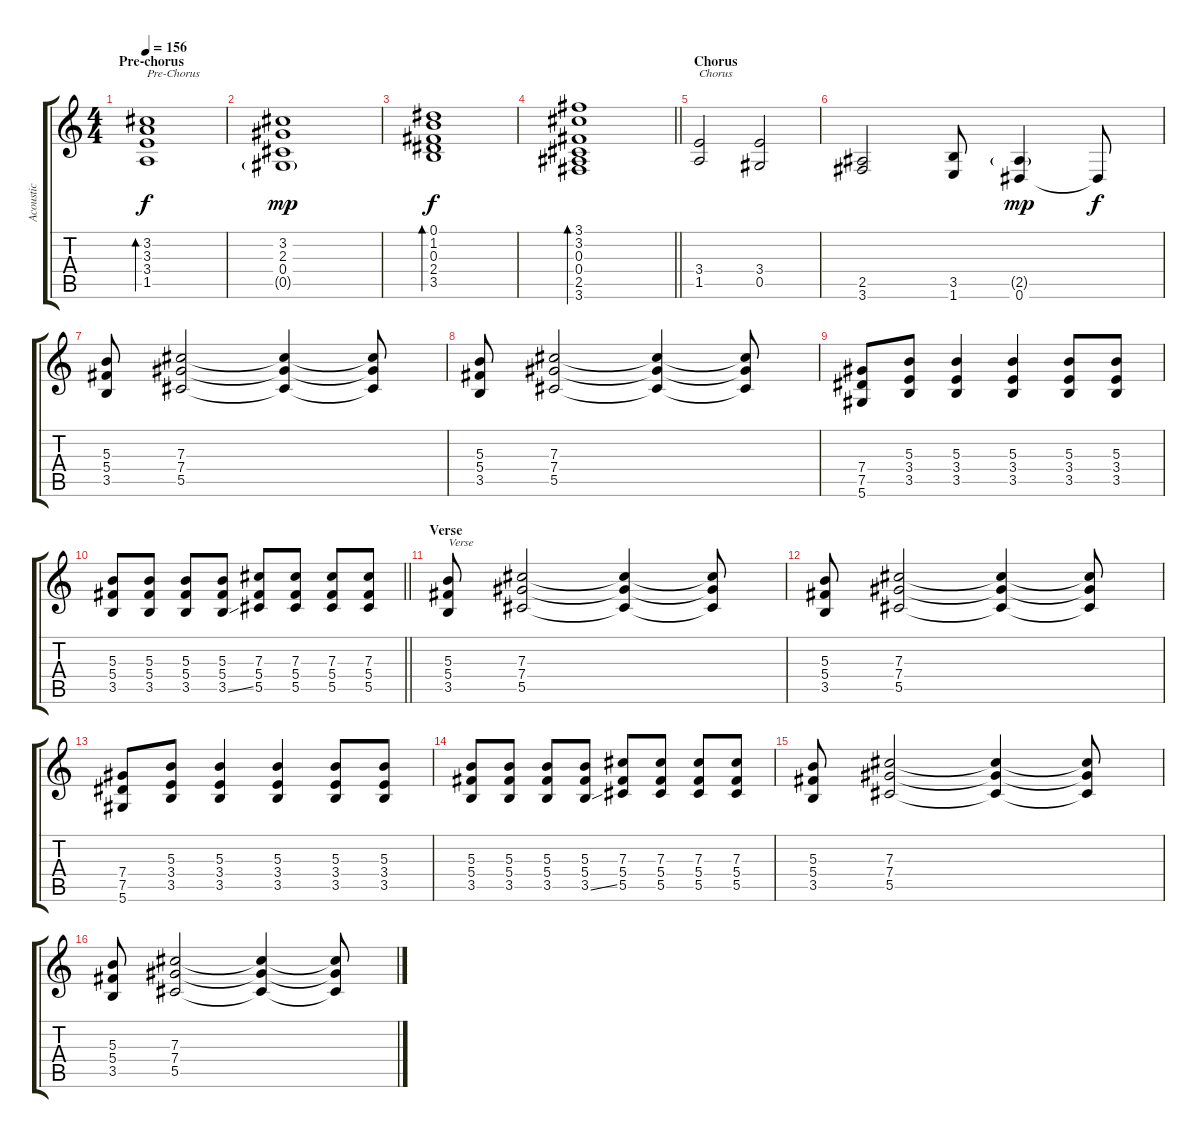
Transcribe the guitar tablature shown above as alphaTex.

\track ("Acoustic" "Acoustic") {instrument acousticguitarsteel}
\staff {score tabs}
\tuning (Eb4 Bb3 Gb3 Db3 Ab2 Eb2) {hide}
\ts (4 4)
\section ("" "Pre-chorus")
\tempo 156
\clef g2
\ks c
(3.2 3.3 3.4 1.5).1{bd 120 txt "Pre-Chorus" dy f} |
(3.2 2.3 0.4 0.5{g}).1{dy mp} |
(0.1 1.2 0.3 2.4 3.5).1{bd 60 dy f} |
\barLineRight lightlight
(3.1 3.2 0.3 0.4 2.5 3.6).1{bd 120} |
\section ("" "Chorus")
(3.4 1.5).2{txt "Chorus"} (3.4 0.5).2 |
(2.5 3.6).2 (3.5 1.6).8 (2.5{g} 0.6).4{dy mp} 0.6{t}.8{dy f} |
(5.3 5.4 3.5).8 (7.3 7.4 5.5).2 (7.3{t} 7.4{t} 5.5{t}).4 (7.3{t} 7.4{t} 5.5{t}).8 |
(5.3 5.4 3.5).8 (7.3 7.4 5.5).2 (7.3{t} 7.4{t} 5.5{t}).4 (7.3{t} 7.4{t} 5.5{t}).8 |
(7.4 7.5 5.6).8 (5.3 3.4 3.5).8 (5.3 3.4 3.5).4 (5.3 3.4 3.5).4 (5.3 3.4 3.5).8 (5.3 3.4 3.5).8 |
\barLineRight lightlight
(5.3 5.4 3.5).8 (5.3 5.4 3.5).8 (5.3 5.4 3.5).8 (5.3 5.4 3.5{ss}).8 (7.3 5.4 5.5).8 (7.3 5.4 5.5).8 (7.3 5.4 5.5).8 (7.3 5.4 5.5).8 |
\section ("" "Verse")
(5.3 5.4 3.5).8{txt "Verse"} (7.3 7.4 5.5).2 (7.3{t} 7.4{t} 5.5{t}).4 (7.3{t} 7.4{t} 5.5{t}).8 |
(5.3 5.4 3.5).8 (7.3 7.4 5.5).2 (7.3{t} 7.4{t} 5.5{t}).4 (7.3{t} 7.4{t} 5.5{t}).8 |
(7.4 7.5 5.6).8 (5.3 3.4 3.5).8 (5.3 3.4 3.5).4 (5.3 3.4 3.5).4 (5.3 3.4 3.5).8 (5.3 3.4 3.5).8 |
(5.3 5.4 3.5).8 (5.3 5.4 3.5).8 (5.3 5.4 3.5).8 (5.3 5.4 3.5{ss}).8 (7.3 5.4 5.5).8 (7.3 5.4 5.5).8 (7.3 5.4 5.5).8 (7.3 5.4 5.5).8 |
(5.3 5.4 3.5).8 (7.3 7.4 5.5).2 (7.3{t} 7.4{t} 5.5{t}).4 (7.3{t} 7.4{t} 5.5{t}).8 |
(5.3 5.4 3.5).8 (7.3 7.4 5.5).2 (7.3{t} 7.4{t} 5.5{t}).4 (7.3{t} 7.4{t} 5.5{t}).8
